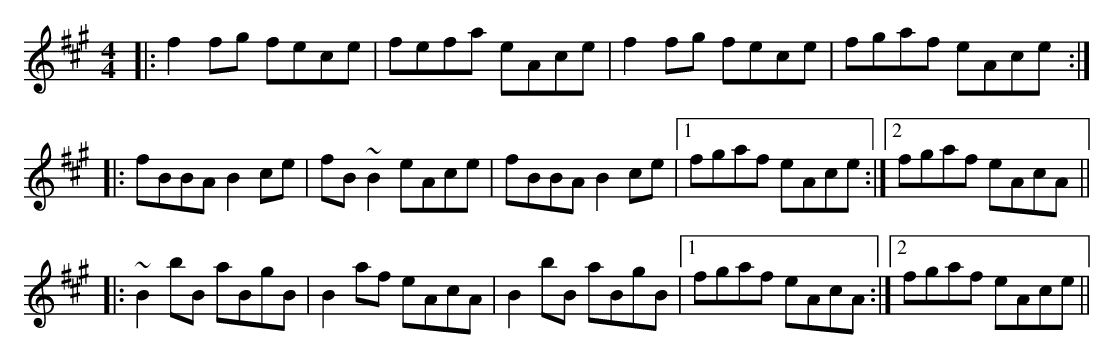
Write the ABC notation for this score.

X:1
M:4/4
K:Bdor
|:f2 fg fece|fefa eAce|f2 fg fece|fgaf eAce:|
|:fBBA B2 ce|fB ~B2 eAce|fBBA B2 ce|1 fgaf eAce:|2 fgaf eAcA||
|:~B2 bB aBgB|B2 af eAcA|B2 bB aBgB|1 fgaf eAcA:|2 fgaf eAce||
